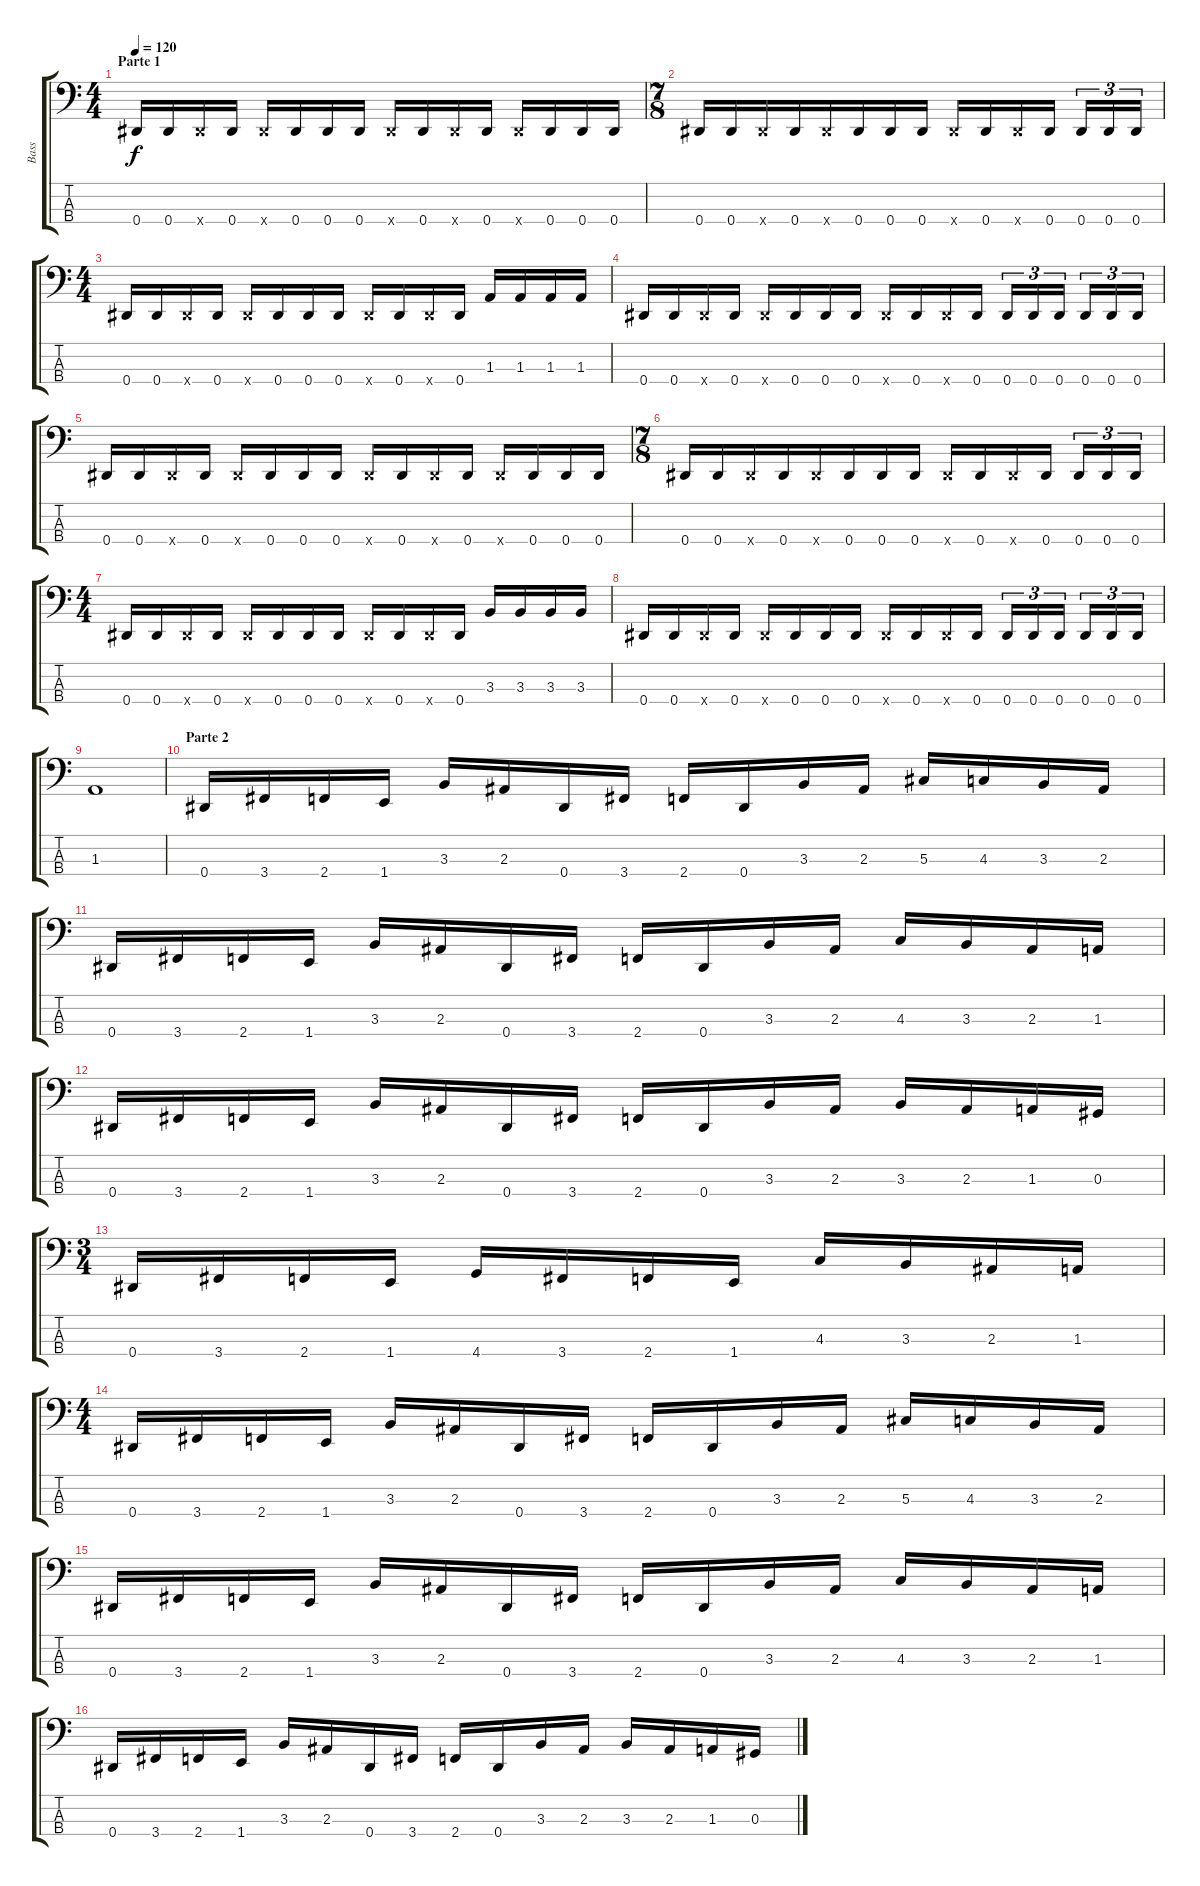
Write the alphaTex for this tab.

\track ("Bass" "Bass") {instrument electricbassfinger}
\staff {score tabs}
\tuning (Gb2 Db2 Ab1 Eb1) {hide}
\ts (4 4)
\section ("" "Parte 1")
\tempo 120
\clef f4
\ks c
0.4.16{dy f instrument electricbassfinger} 0.4.16 0.4{x}.16 0.4.16 0.4{x}.16 0.4.16 0.4.16 0.4.16 0.4{x}.16 0.4.16 0.4{x}.16 0.4.16 0.4{x}.16 0.4.16 0.4.16 0.4.16 |
\ts (7 8)
0.4.16 0.4.16 0.4{x}.16 0.4.16 0.4{x}.16 0.4.16 0.4.16 0.4.16 0.4{x}.16 0.4.16 0.4{x}.16 0.4.16 0.4.16{tu (3 2)} 0.4.16{tu (3 2)} 0.4.16{tu (3 2)} |
\ts (4 4)
0.4.16 0.4.16 0.4{x}.16 0.4.16 0.4{x}.16 0.4.16 0.4.16 0.4.16 0.4{x}.16 0.4.16 0.4{x}.16 0.4.16 1.3.16 1.3.16 1.3.16 1.3.16 |
0.4.16 0.4.16 0.4{x}.16 0.4.16 0.4{x}.16 0.4.16 0.4.16 0.4.16 0.4{x}.16 0.4.16 0.4{x}.16 0.4.16 0.4.16{tu (3 2)} 0.4.16{tu (3 2)} 0.4.16{tu (3 2)} 0.4.16{tu (3 2)} 0.4.16{tu (3 2)} 0.4.16{tu (3 2)} |
0.4.16 0.4.16 0.4{x}.16 0.4.16 0.4{x}.16 0.4.16 0.4.16 0.4.16 0.4{x}.16 0.4.16 0.4{x}.16 0.4.16 0.4{x}.16 0.4.16 0.4.16 0.4.16 |
\ts (7 8)
0.4.16 0.4.16 0.4{x}.16 0.4.16 0.4{x}.16 0.4.16 0.4.16 0.4.16 0.4{x}.16 0.4.16 0.4{x}.16 0.4.16 0.4.16{tu (3 2)} 0.4.16{tu (3 2)} 0.4.16{tu (3 2)} |
\ts (4 4)
0.4.16 0.4.16 0.4{x}.16 0.4.16 0.4{x}.16 0.4.16 0.4.16 0.4.16 0.4{x}.16 0.4.16 0.4{x}.16 0.4.16 3.3.16 3.3.16 3.3.16 3.3.16 |
0.4.16 0.4.16 0.4{x}.16 0.4.16 0.4{x}.16 0.4.16 0.4.16 0.4.16 0.4{x}.16 0.4.16 0.4{x}.16 0.4.16 0.4.16{tu (3 2)} 0.4.16{tu (3 2)} 0.4.16{tu (3 2)} 0.4.16{tu (3 2)} 0.4.16{tu (3 2)} 0.4.16{tu (3 2)} |
1.3.1 |
\section ("" "Parte 2")
0.4.16 3.4.16 2.4.16 1.4.16 3.3.16 2.3.16 0.4.16 3.4.16 2.4.16 0.4.16 3.3.16 2.3.16 5.3.16 4.3.16 3.3.16 2.3.16 |
0.4.16 3.4.16 2.4.16 1.4.16 3.3.16 2.3.16 0.4.16 3.4.16 2.4.16 0.4.16 3.3.16 2.3.16 4.3.16 3.3.16 2.3.16 1.3.16 |
0.4.16 3.4.16 2.4.16 1.4.16 3.3.16 2.3.16 0.4.16 3.4.16 2.4.16 0.4.16 3.3.16 2.3.16 3.3.16 2.3.16 1.3.16 0.3.16 |
\ts (3 4)
0.4.16 3.4.16 2.4.16 1.4.16 4.4.16 3.4.16 2.4.16 1.4.16 4.3.16 3.3.16 2.3.16 1.3.16 |
\ts (4 4)
0.4.16 3.4.16 2.4.16 1.4.16 3.3.16 2.3.16 0.4.16 3.4.16 2.4.16 0.4.16 3.3.16 2.3.16 5.3.16 4.3.16 3.3.16 2.3.16 |
0.4.16 3.4.16 2.4.16 1.4.16 3.3.16 2.3.16 0.4.16 3.4.16 2.4.16 0.4.16 3.3.16 2.3.16 4.3.16 3.3.16 2.3.16 1.3.16 |
0.4.16 3.4.16 2.4.16 1.4.16 3.3.16 2.3.16 0.4.16 3.4.16 2.4.16 0.4.16 3.3.16 2.3.16 3.3.16 2.3.16 1.3.16 0.3.16
